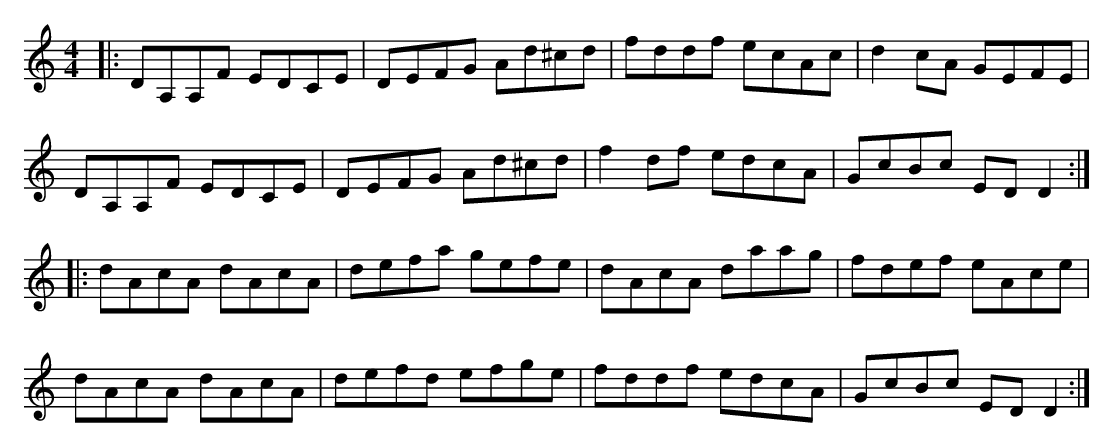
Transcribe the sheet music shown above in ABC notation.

X:1
M:4/4
K:Ddor
|:DA,A,F EDCE|DEFG Ad^cd|fddf ecAc|d2 cA GEFE|
DA,A,F EDCE|DEFG Ad^cd|f2 df edcA|GcBc ED D2:|
|:dAcA dAcA|defa gefe|dAcA daag|fdef eAce|
dAcA dAcA|defd efge|fddf edcA|GcBc ED D2:|
